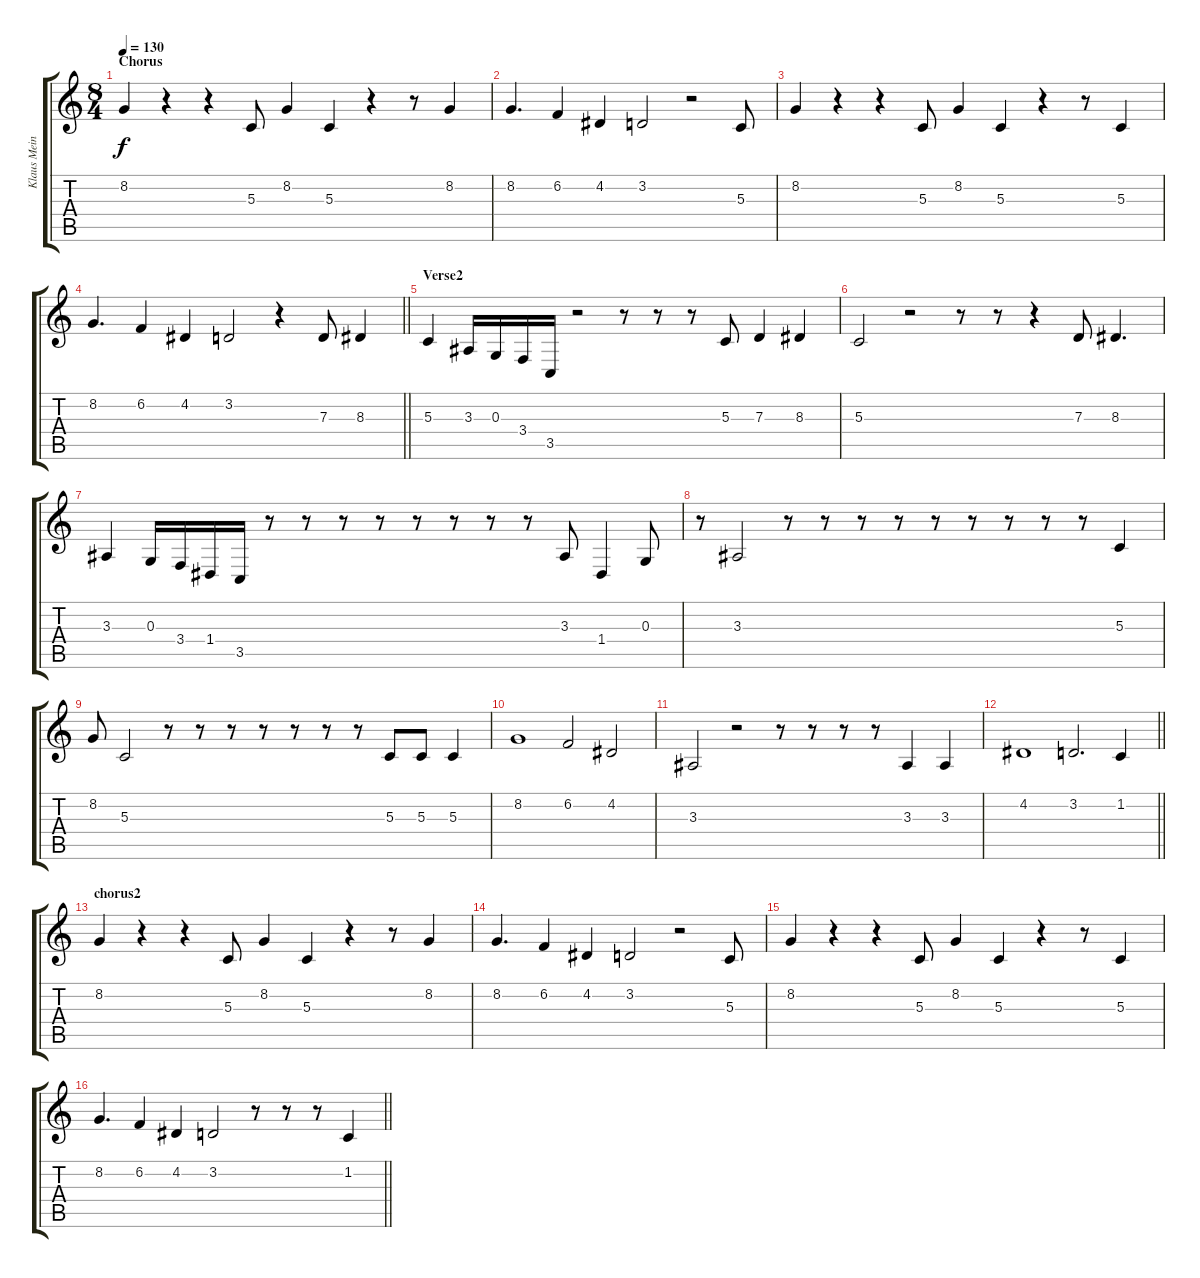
\track ("Klaus Meine" "Klaus Mein") {instrument flute}
\staff {score tabs}
\tuning (E4 B3 G3 D3 A2 E2) {hide}
\ts (8 4)
\section ("" "Chorus")
\tempo 130
\clef g2
\ks c
8.2.4{dy f} r.4 r.4 5.3.8 8.2.4 5.3.4 r.4 r.8 8.2.4 |
8.2.4{d} 6.2.4 4.2.4 3.2.2 r.2 5.3.8 |
8.2.4 r.4 r.4 5.3.8 8.2.4 5.3.4 r.4 r.8 5.3.4 |
\barLineRight lightlight
8.2.4{d} 6.2.4 4.2.4 3.2.2 r.4 7.3.8 8.3.4 |
\section ("" "Verse2")
5.3.4 3.3.16 0.3.16 3.4.16 3.5.16 r.2 r.8 r.8 r.8 5.3.8 7.3.4 8.3.4 |
5.3.2 r.2 r.8 r.8 r.4 7.3.8 8.3.4{d} |
3.3.4 0.3.16 3.4.16 1.4.16 3.5.16 r.8 r.8 r.8 r.8 r.8 r.8 r.8 r.8 3.3.8 1.4.4 0.3.8 |
r.8 3.3.2 r.8 r.8 r.8 r.8 r.8 r.8 r.8 r.8 r.8 5.3.4 |
8.2.8 5.3.2 r.8 r.8 r.8 r.8 r.8 r.8 r.8 5.3.8 5.3.8 5.3.4 |
8.2.1 6.2.2 4.2.2 |
3.3.2 r.2 r.8 r.8 r.8 r.8 3.3.4 3.3.4 |
\barLineRight lightlight
4.2.1 3.2.2{d} 1.2.4 |
\section ("" "chorus2")
8.2.4 r.4 r.4 5.3.8 8.2.4 5.3.4 r.4 r.8 8.2.4 |
8.2.4{d} 6.2.4 4.2.4 3.2.2 r.2 5.3.8 |
8.2.4 r.4 r.4 5.3.8 8.2.4 5.3.4 r.4 r.8 5.3.4 |
\barLineRight lightlight
8.2.4{d} 6.2.4 4.2.4 3.2.2 r.8 r.8 r.8 1.2.4
